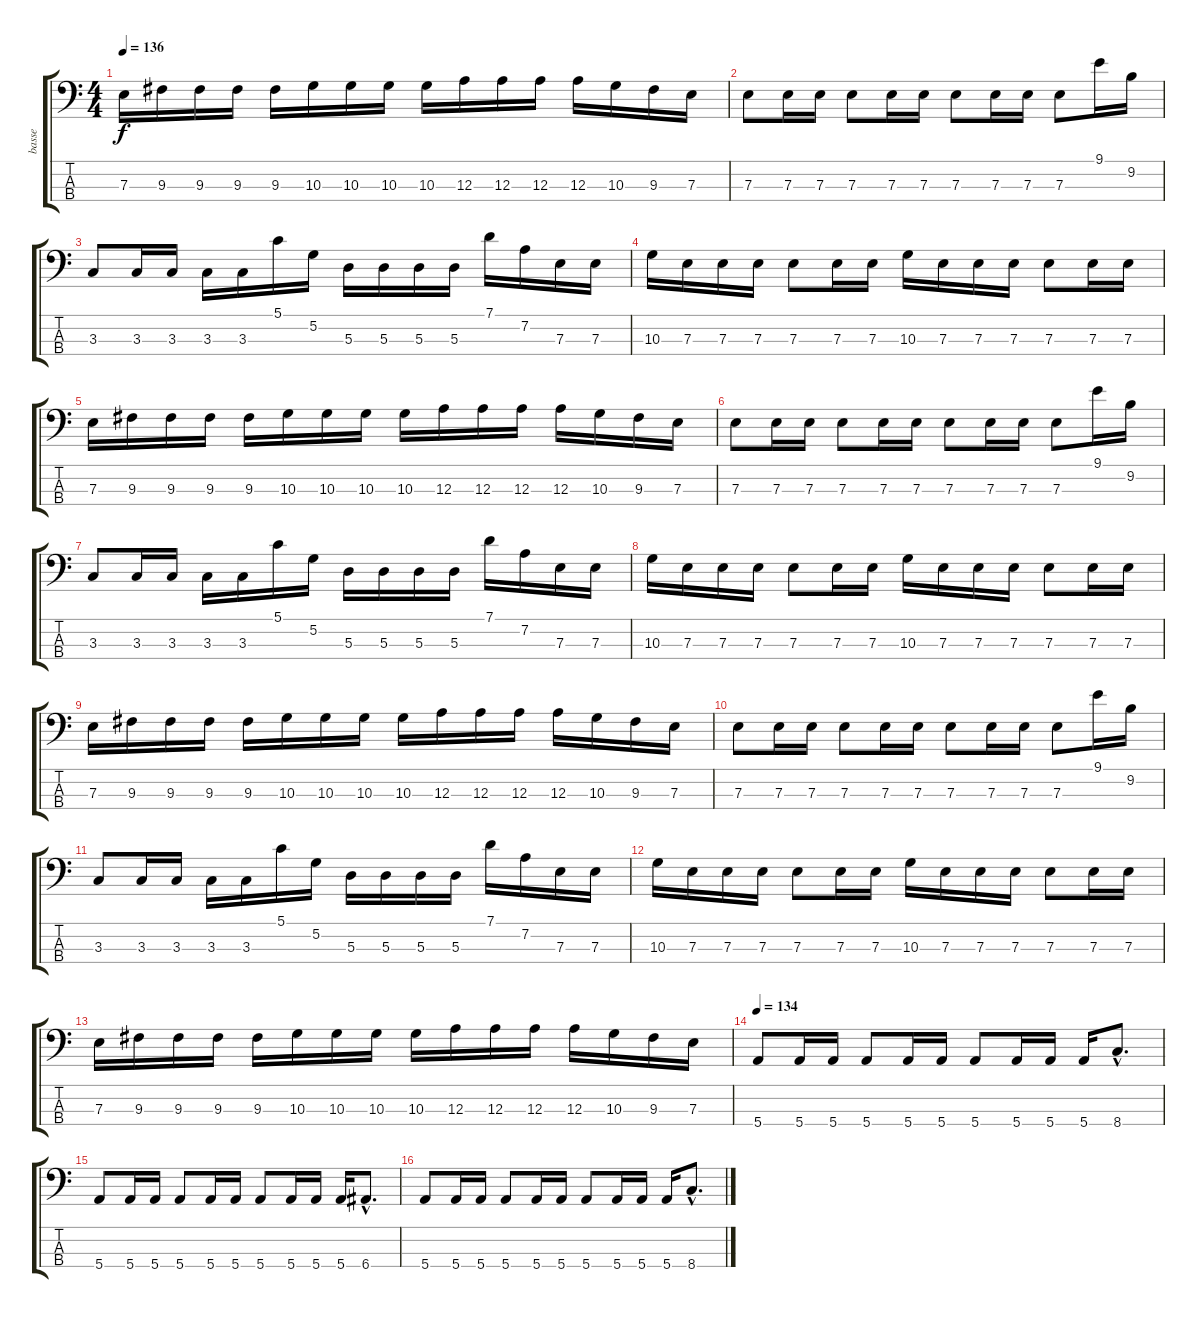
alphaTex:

\track ("basse" "basse") {instrument electricbassfinger}
\staff {score tabs}
\tuning (G2 D2 A1 E1) {hide}
\ts (4 4)
\tempo 136
\clef f4
\ks c
7.3.16{dy f} 9.3.16 9.3.16 9.3.16 9.3.16 10.3.16 10.3.16 10.3.16 10.3.16 12.3.16 12.3.16 12.3.16 12.3.16 10.3.16 9.3.16 7.3.16 |
7.3.8 7.3.16 7.3.16 7.3.8 7.3.16 7.3.16 7.3.8 7.3.16 7.3.16 7.3.8 9.1.16 9.2.16 |
3.3.8 3.3.16 3.3.16 3.3.16 3.3.16 5.1.16 5.2.16 5.3.16 5.3.16 5.3.16 5.3.16 7.1.16 7.2.16 7.3.16 7.3.16 |
10.3.16 7.3.16 7.3.16 7.3.16 7.3.8 7.3.16 7.3.16 10.3.16 7.3.16 7.3.16 7.3.16 7.3.8 7.3.16 7.3.16 |
7.3.16 9.3.16 9.3.16 9.3.16 9.3.16 10.3.16 10.3.16 10.3.16 10.3.16 12.3.16 12.3.16 12.3.16 12.3.16 10.3.16 9.3.16 7.3.16 |
7.3.8 7.3.16 7.3.16 7.3.8 7.3.16 7.3.16 7.3.8 7.3.16 7.3.16 7.3.8 9.1.16 9.2.16 |
3.3.8 3.3.16 3.3.16 3.3.16 3.3.16 5.1.16 5.2.16 5.3.16 5.3.16 5.3.16 5.3.16 7.1.16 7.2.16 7.3.16 7.3.16 |
10.3.16 7.3.16 7.3.16 7.3.16 7.3.8 7.3.16 7.3.16 10.3.16 7.3.16 7.3.16 7.3.16 7.3.8 7.3.16 7.3.16 |
7.3.16 9.3.16 9.3.16 9.3.16 9.3.16 10.3.16 10.3.16 10.3.16 10.3.16 12.3.16 12.3.16 12.3.16 12.3.16 10.3.16 9.3.16 7.3.16 |
7.3.8 7.3.16 7.3.16 7.3.8 7.3.16 7.3.16 7.3.8 7.3.16 7.3.16 7.3.8 9.1.16 9.2.16 |
3.3.8 3.3.16 3.3.16 3.3.16 3.3.16 5.1.16 5.2.16 5.3.16 5.3.16 5.3.16 5.3.16 7.1.16 7.2.16 7.3.16 7.3.16 |
10.3.16 7.3.16 7.3.16 7.3.16 7.3.8 7.3.16 7.3.16 10.3.16 7.3.16 7.3.16 7.3.16 7.3.8 7.3.16 7.3.16 |
7.3.16 9.3.16 9.3.16 9.3.16 9.3.16 10.3.16 10.3.16 10.3.16 10.3.16 12.3.16 12.3.16 12.3.16 12.3.16 10.3.16 9.3.16 7.3.16 |
\tempo 134
5.4.8 5.4.16 5.4.16 5.4.8 5.4.16 5.4.16 5.4.8 5.4.16 5.4.16 5.4.16 8.4{hac}.8{d} |
5.4.8 5.4.16 5.4.16 5.4.8 5.4.16 5.4.16 5.4.8 5.4.16 5.4.16 5.4.16 6.4{hac}.8{d} |
5.4.8 5.4.16 5.4.16 5.4.8 5.4.16 5.4.16 5.4.8 5.4.16 5.4.16 5.4.16 8.4{hac}.8{d}
